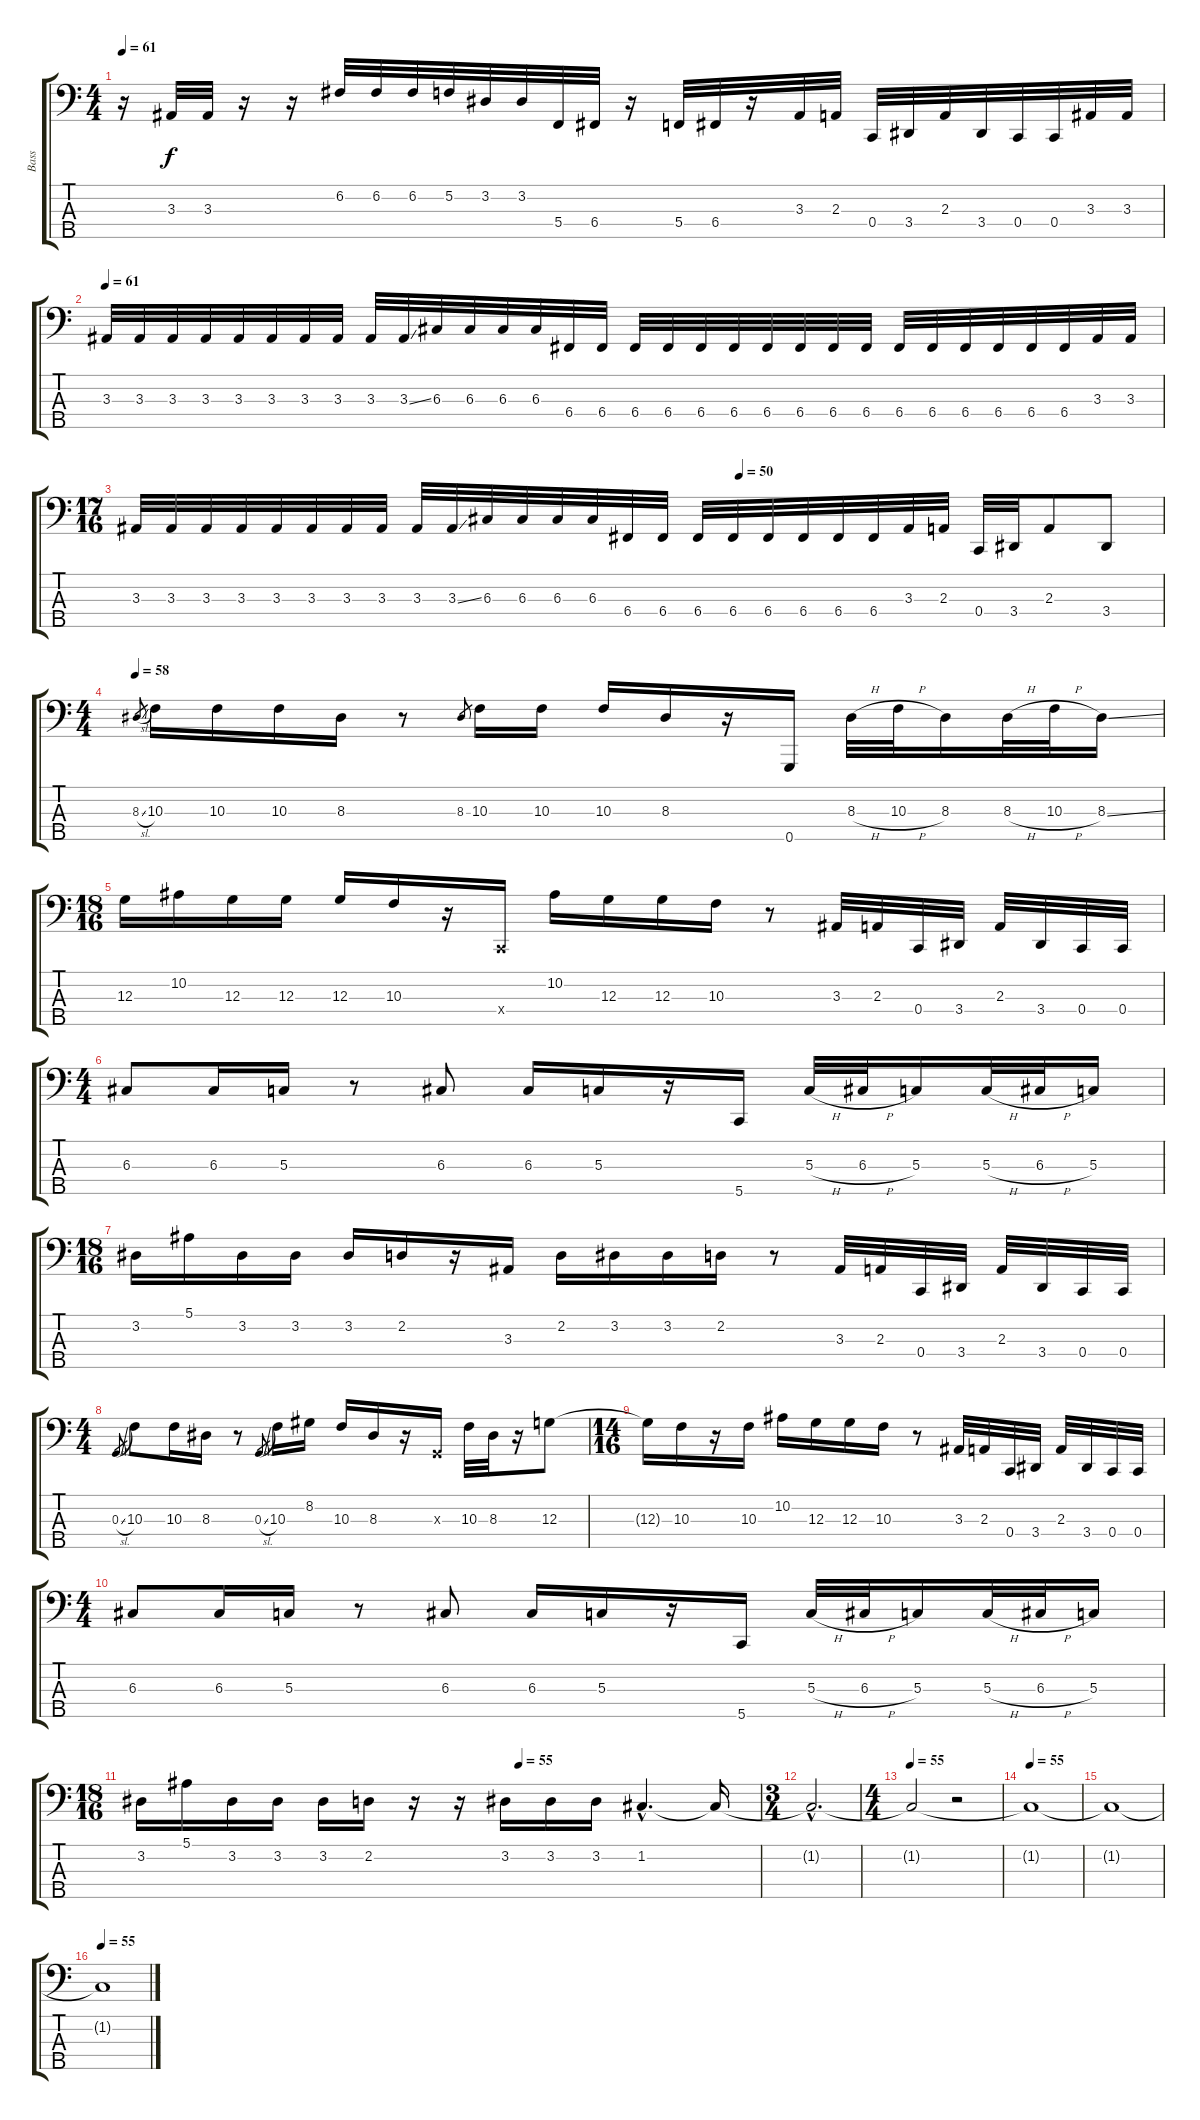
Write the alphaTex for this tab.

\track ("Bass" "Bass") {instrument electricbassfinger}
\staff {score tabs}
\tuning (F2 C2 G1 C1 G0) {hide}
\ts (4 4)
\tempo 61
\clef f4
\ks c
r.16{dy f} 3.3.32 3.3.32 r.16 r.16 6.2.32 6.2.32 6.2.32 5.2.32 3.2.32 3.2.32 5.4.32 6.4.32 r.16 5.4.32 6.4.32 r.16 3.3.32 2.3.32 0.4.32 3.4.32 2.3.32 3.4.32 0.4.32 0.4.32 3.3.32 3.3.32 |
\tempo 61
3.3.32 3.3.32 3.3.32 3.3.32 3.3.32 3.3.32 3.3.32 3.3.32 3.3.32 3.3{ss}.32 6.3.32 6.3.32 6.3.32 6.3.32 6.4.32 6.4.32 6.4.32 6.4.32 6.4.32 6.4.32 6.4.32 6.4.32 6.4.32 6.4.32 6.4.32 6.4.32 6.4.32 6.4.32 6.4.32 6.4.32 3.3.32 3.3.32 |
\ts (17 16)
\tempo (50 0.5882352941176471)
3.3.32 3.3.32 3.3.32 3.3.32 3.3.32 3.3.32 3.3.32 3.3.32 3.3.32 3.3{ss}.32 6.3.32 6.3.32 6.3.32 6.3.32 6.4.32 6.4.32 6.4.32 6.4.32 6.4.32 6.4.32 6.4.32 6.4.32 3.3.32 2.3.32 0.4.32 3.4.32 2.3.8 3.4.8 |
\ts (4 4)
\tempo 58
8.3{sl}.8{gr} 10.3.16 10.3.16 10.3.16 8.3.16 r.8 8.3.8{gr} 10.3.16 10.3.16 10.3.16 8.3.16 r.16 0.5.16 8.3{h}.32 10.3{h}.32 8.3.16 8.3{h}.32 10.3{h}.32 8.3{ss}.16 |
\ts (18 16)
12.3.16 10.2.16 12.3.16 12.3.16 12.3.16 10.3.16 r.16 0.4{x}.16 10.2.16 12.3.16 12.3.16 10.3.16 r.8 3.3.32 2.3.32 0.4.32 3.4.32 2.3.32 3.4.32 0.4.32 0.4.32 |
\ts (4 4)
6.3.8 6.3.16 5.3.16 r.8 6.3.8 6.3.16 5.3.16 r.16 5.5.16 5.3{h}.32 6.3{h}.32 5.3.16 5.3{h}.32 6.3{h}.32 5.3.16 |
\ts (18 16)
3.2.16 5.1.16 3.2.16 3.2.16 3.2.16 2.2.16 r.16 3.3.16 2.2.16 3.2.16 3.2.16 2.2.16 r.8 3.3.32 2.3.32 0.4.32 3.4.32 2.3.32 3.4.32 0.4.32 0.4.32 |
\ts (4 4)
0.3{sl}.8{gr} 10.3.8 10.3.16 8.3.16 r.8 0.3{sl}.8{gr} 10.3.16 8.2.16 10.3.16 8.3.16 r.16 0.3{x}.16 10.3.32 8.3.32 r.16 12.3.8 |
\ts (14 16)
12.3{t}.16 10.3.16 r.16 10.3.16 10.2.16 12.3.16 12.3.16 10.3.16 r.8 3.3.32 2.3.32 0.4.32 3.4.32 2.3.32 3.4.32 0.4.32 0.4.32 |
\ts (4 4)
6.3.8 6.3.16 5.3.16 r.8 6.3.8 6.3.16 5.3.16 r.16 5.5.16 5.3{h}.32 6.3{h}.32 5.3.16 5.3{h}.32 6.3{h}.32 5.3.16 |
\ts (18 16)
\tempo (55 0.6111111111111112)
3.2.16 5.1.16 3.2.16 3.2.16 3.2.16 2.2.16 r.16 r.16 3.2.16 3.2.16 3.2.16 1.2{hac}.4{d} 1.2{t}.16 |
\ts (3 4)
1.2{hac t}.2{d} |
\ts (4 4)
\tempo 55
1.2{t}.2 r.2{volume 0} |
\tempo 55
1.2{t}.1 |
1.2{t}.1 |
\tempo 55
1.2{t}.1
